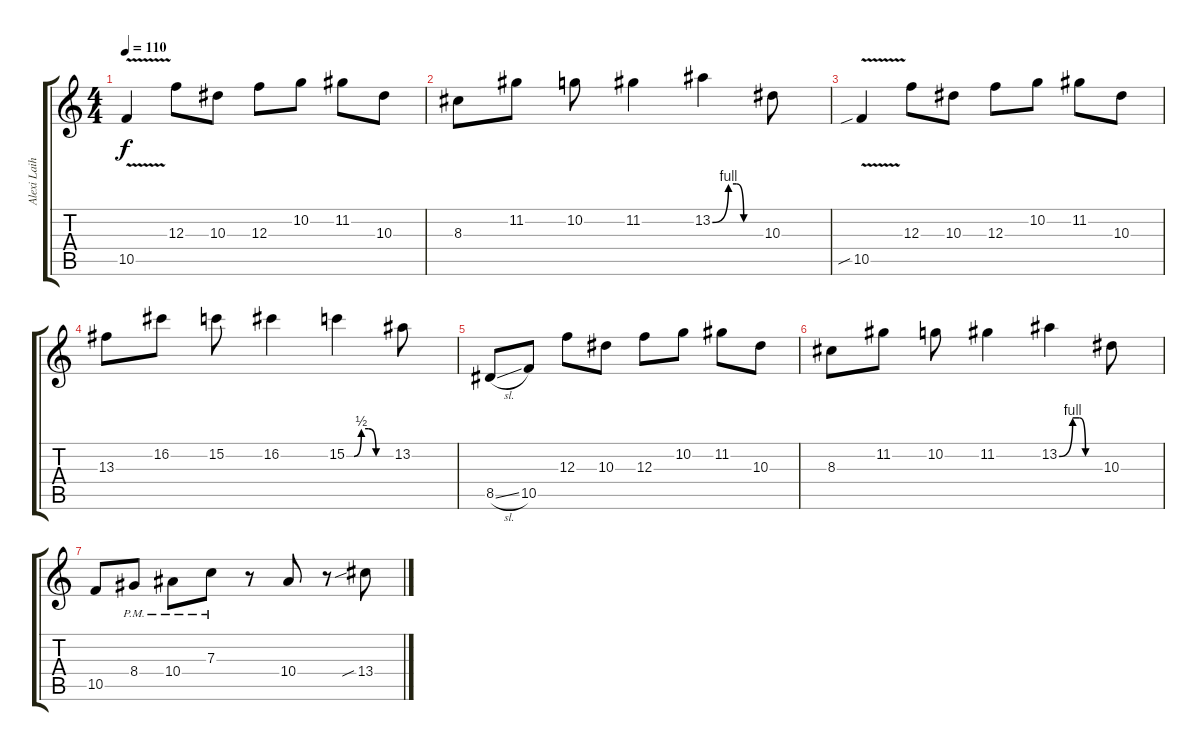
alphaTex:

\track ("Alexi Laiho - Lead Guitar" "Alexi Laih") {instrument distortionguitar}
\staff {score tabs}
\tuning (D4 A3 F3 C3 G2 C2) {hide}
\ts (4 4)
\tempo 110
\clef g2
\ks c
10.5{v}.4{dy f} 12.3.8 10.3.8 12.3.8 10.2.8 11.2.8 10.3.8 |
8.3.8 11.2.8 10.2.8 11.2.4 13.2{be (custom 0 0 20 4 30 4 39 0 60 0)}.4 10.3.8 |
10.5{v sib}.4 12.3.8 10.3.8 12.3.8 10.2.8 11.2.8 10.3.8 |
13.3.8 16.2.8 15.2.8 16.2.4 15.2{be (custom 0 0 10 0 20 2 30 2 40 0 60 0)}.4 13.2.8 |
8.5{sl}.8 10.5.8 12.3.8 10.3.8 12.3.8 10.2.8 11.2.8 10.3.8 |
8.3.8 11.2.8 10.2.8 11.2.4 13.2{be (custom 0 0 20 4 30 4 39 0 60 0)}.4 10.3.8 |
10.5.8 8.4{pm}.8 10.4{pm}.8 7.3{pm}.8 r.8 10.4.8 r.8 13.4{sib}.8
